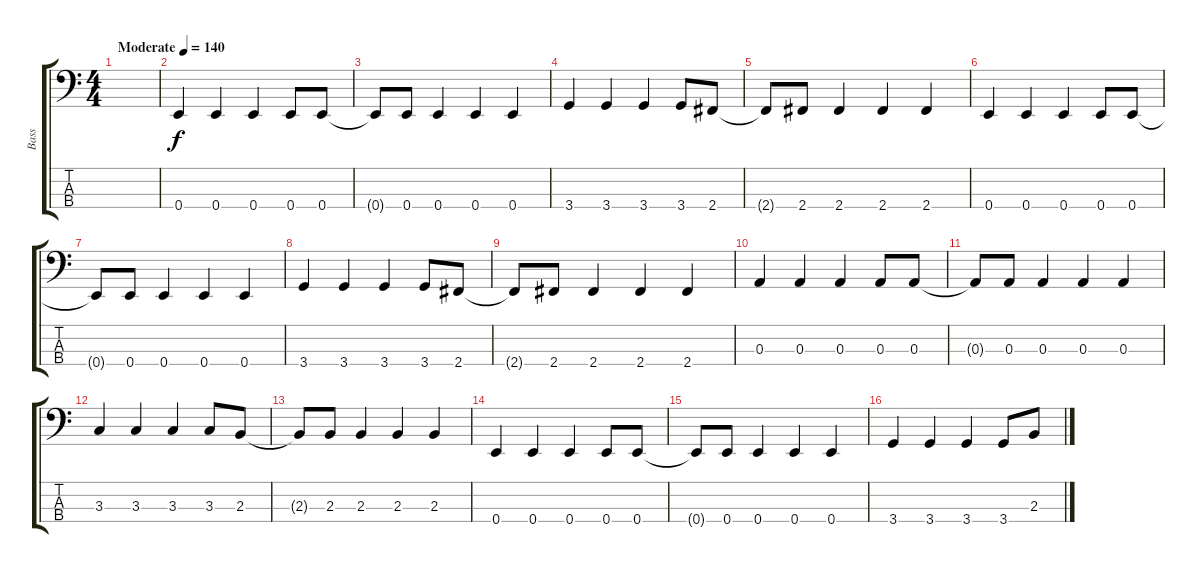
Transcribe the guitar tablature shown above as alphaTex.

\track ("Bass" "Bass") {instrument electricbassfinger}
\staff {score tabs}
\tuning (G2 D2 A1 E1) {hide}
\ts (4 4)
\tempo (140 "Moderate")
\clef f4
\ks c
|
0.4.4 0.4.4 0.4.4 0.4.8 0.4.8 |
0.4{t}.8 0.4.8 0.4.4 0.4.4 0.4.4 |
3.4.4 3.4.4 3.4.4 3.4.8 2.4.8 |
2.4{t}.8 2.4.8 2.4.4 2.4.4 2.4.4 |
0.4.4 0.4.4 0.4.4 0.4.8 0.4.8 |
0.4{t}.8 0.4.8 0.4.4 0.4.4 0.4.4 |
3.4.4 3.4.4 3.4.4 3.4.8 2.4.8 |
2.4{t}.8 2.4.8 2.4.4 2.4.4 2.4.4 |
0.3.4 0.3.4 0.3.4 0.3.8 0.3.8 |
0.3{t}.8 0.3.8 0.3.4 0.3.4 0.3.4 |
3.3.4 3.3.4 3.3.4 3.3.8 2.3.8 |
2.3{t}.8 2.3.8 2.3.4 2.3.4 2.3.4 |
0.4.4 0.4.4 0.4.4 0.4.8 0.4.8 |
0.4{t}.8 0.4.8 0.4.4 0.4.4 0.4.4 |
3.4.4 3.4.4 3.4.4 3.4.8 2.3.8
